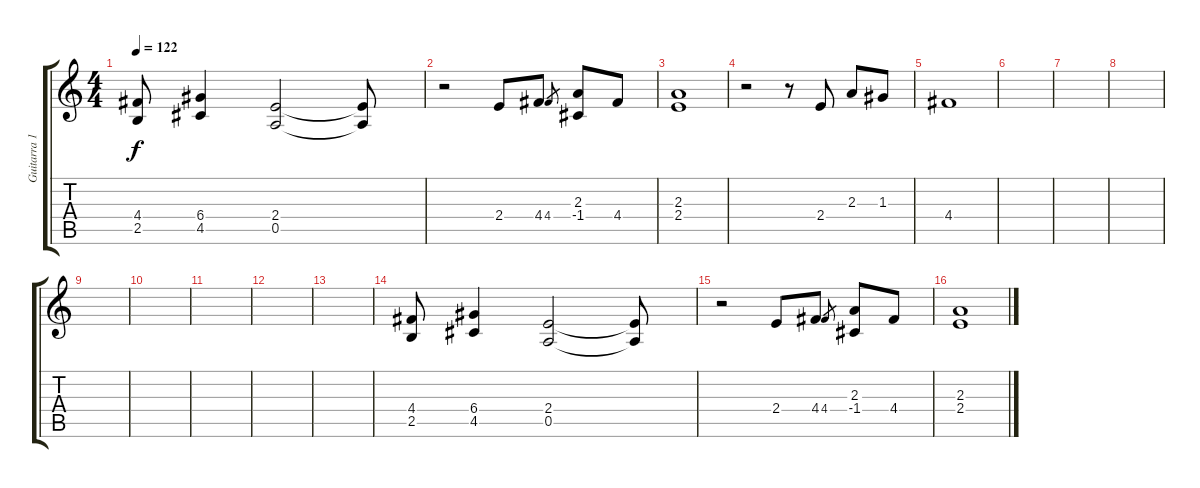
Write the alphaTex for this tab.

\track ("Guitarra 1" "Guitarra 1") {instrument electricguitarclean}
\staff {score tabs}
\tuning (E4 B3 G3 D3 A2 E2) {hide}
\ts (4 4)
\tempo 122
\clef g2
\ks c
(4.4 2.5).8{dy f} (6.4 4.5).4 (2.4 0.5).2 (2.4{t} 0.5{t}).8 |
r.2 2.4.8 4.4.8 4.4.8{gr} (2.3 -1.4).8 4.4.8 |
(2.3 2.4).1 |
r.2 r.8 2.4.8 2.3.8 1.3.8 |
4.4.1 |
|
|
|
|
|
|
|
|
(4.4 2.5).8 (6.4 4.5).4 (2.4 0.5).2 (2.4{t} 0.5{t}).8 |
r.2 2.4.8 4.4.8 4.4.8{gr} (2.3 -1.4).8 4.4.8 |
(2.3 2.4).1
